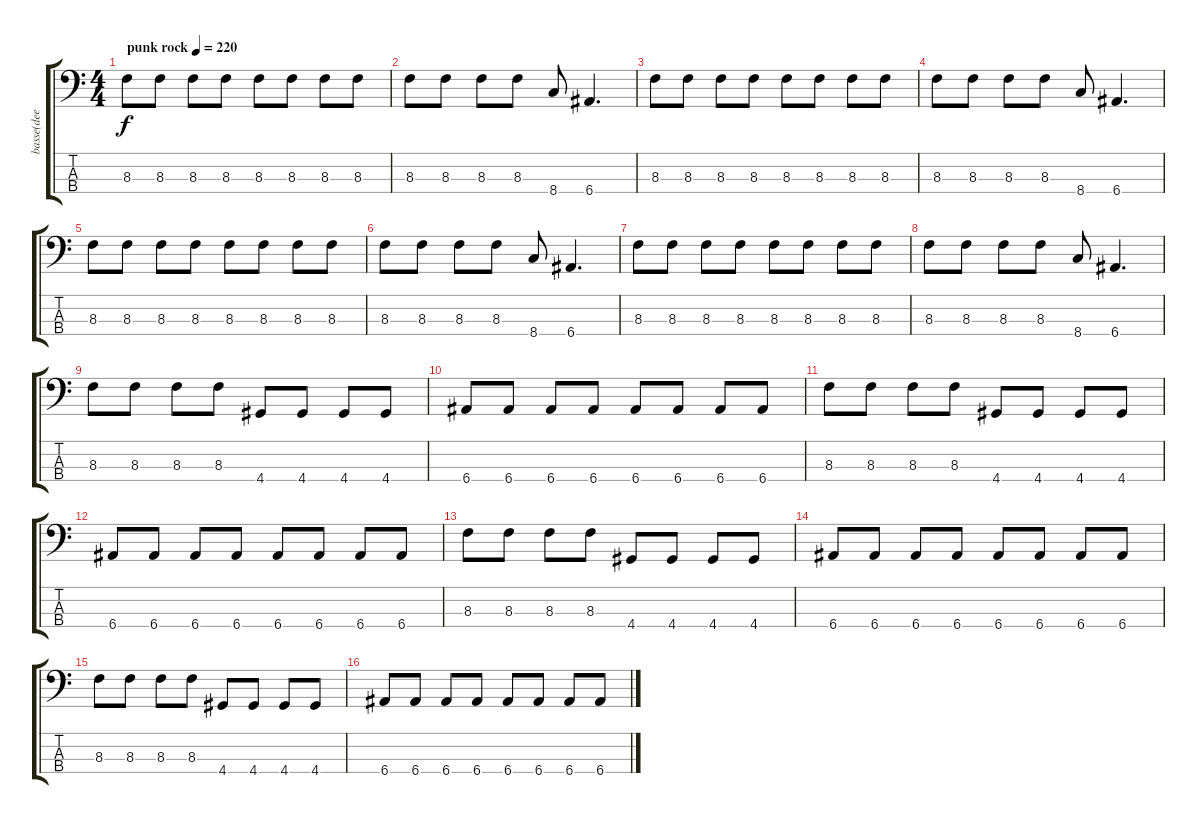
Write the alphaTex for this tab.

\track ("basse(dee dee)" "basse(dee ") {instrument electricbasspick}
\staff {score tabs}
\tuning (G2 D2 A1 E1) {hide}
\ts (4 4)
\tempo (220 "punk rock")
\clef f4
\ks c
8.3.8{dy f instrument electricbasspick} 8.3.8 8.3.8 8.3.8 8.3.8 8.3.8 8.3.8 8.3.8 |
8.3.8 8.3.8 8.3.8 8.3.8 8.4.8 6.4.4{d} |
8.3.8 8.3.8 8.3.8 8.3.8 8.3.8 8.3.8 8.3.8 8.3.8 |
8.3.8 8.3.8 8.3.8 8.3.8 8.4.8 6.4.4{d} |
8.3.8 8.3.8 8.3.8 8.3.8 8.3.8 8.3.8 8.3.8 8.3.8 |
8.3.8 8.3.8 8.3.8 8.3.8 8.4.8 6.4.4{d} |
8.3.8 8.3.8 8.3.8 8.3.8 8.3.8 8.3.8 8.3.8 8.3.8 |
8.3.8 8.3.8 8.3.8 8.3.8 8.4.8 6.4.4{d} |
8.3.8 8.3.8 8.3.8 8.3.8 4.4.8 4.4.8 4.4.8 4.4.8 |
6.4.8 6.4.8 6.4.8 6.4.8 6.4.8 6.4.8 6.4.8 6.4.8 |
8.3.8 8.3.8 8.3.8 8.3.8 4.4.8 4.4.8 4.4.8 4.4.8 |
6.4.8 6.4.8 6.4.8 6.4.8 6.4.8 6.4.8 6.4.8 6.4.8 |
8.3.8 8.3.8 8.3.8 8.3.8 4.4.8 4.4.8 4.4.8 4.4.8 |
6.4.8 6.4.8 6.4.8 6.4.8 6.4.8 6.4.8 6.4.8 6.4.8 |
8.3.8 8.3.8 8.3.8 8.3.8 4.4.8 4.4.8 4.4.8 4.4.8 |
6.4.8 6.4.8 6.4.8 6.4.8 6.4.8 6.4.8 6.4.8 6.4.8
